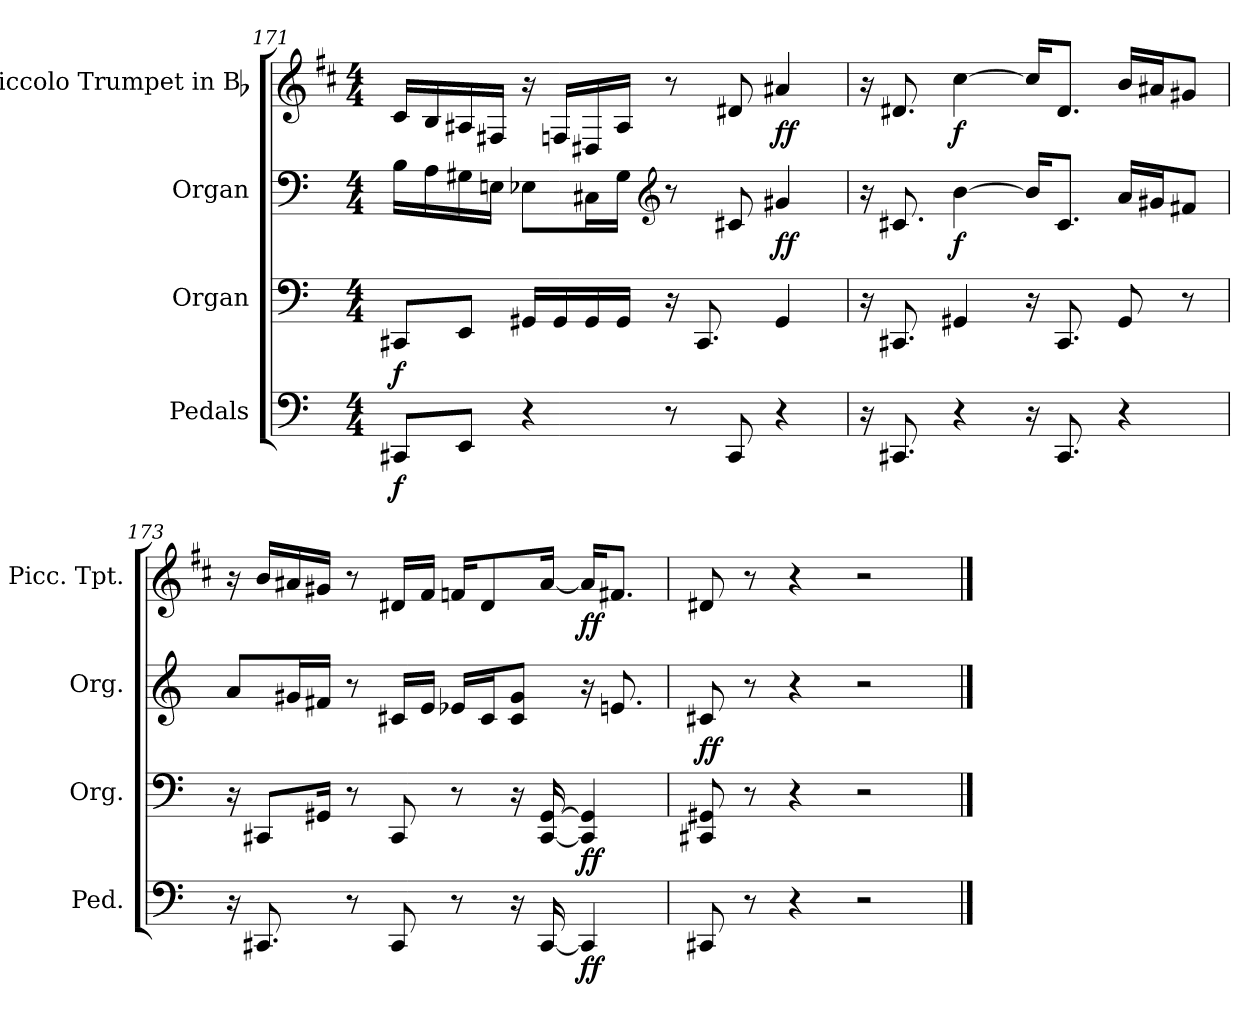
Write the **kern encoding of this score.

**kern	**dynam	**kern	**dynam	**kern	**dynam	**kern	**dynam
*part4	*part4	*part3	*part3	*part2	*part2	*part1	*part1
*staff4	*staff4	*staff3	*staff3	*staff2	*staff2	*staff1	*staff1
*I"Pedals	*	*I"Organ	*	*I"Organ	*	*I"Piccolo Trumpet in Bb	*
*I'Ped.	*	*I'Org.	*	*I'Org.	*	*I'Picc. Tpt.	*
!!LO:PB:g=z
*clefF4	*	*clefF4	*	*clefF4	*	*clefG2	*
*	*	*	*	*	*	*ITrd-6c-10	*
*k[]	*	*k[]	*	*k[]	*	*k[]	*
*C:	*	*C:	*	*C:	*	*C:	*
*M4/4	*	*M4/4	*	*M4/4	*	*M4/4	*
=171	=171	=171	=171	=171	=171	=171	=171
8CC#Xi/L	f	8CC#Xi/L	f	16Bi\LL	.	16bi/LL	.
.	.	.	.	16Ai\	.	16ai/	.
8EEi/J	.	8EEi/J	.	16G#Xi\	.	16g#Xi/	.
.	.	.	.	16Eni\JJ	.	16eni/JJ	.
4r	.	16GG#Xi/LL	.	8E-Xi\L	.	16r	.
.	.	16GG#i/	.	.	.	16e-Xi/LL	.
.	.	16GG#i/	.	16C#Xi\L	.	16c#Xi/	.
.	.	16GG#i/JJ	.	16G#i\JJ	.	16g#i/JJ	.
*	*	*	*	*clefG2	*	*	*
8r	.	16r	.	8r	.	8r	.
.	.	8.CC#i/	.	.	.	.	.
8CC#i/	.	.	.	8c#Xi/	.	8cc#Xi/	.
4r	.	4GG#i/	.	4g#Xi/	ff	4gg#Xi/	ff
=172	=172	=172	=172	=172	=172	=172	=172
16r	.	16r	.	16r	.	16r	.
8.CC#Xi/	.	8.CC#Xi/	.	8.c#Xi/	.	8.cc#Xi/	.
4r	.	4GG#Xi/	.	[4bi\	f	[4bbi\	f
16r	.	16r	.	16bi/KL]	.	16bbi/KL]	.
8.CC#i/	.	8.CC#i/	.	8.c#i/J	.	8.cc#i/J	.
4r	.	8GG#i/	.	16ai/LL	.	16aai/LL	.
.	.	.	.	16g#Xi/J	.	16gg#Xi/J	.
.	.	8r	.	8f#Xi/J	.	8ff#Xi/J	.
!!LO:LB:g=z
=173	=173	=173	=173	=173	=173	=173	=173
16r	.	16r	.	8ai/L	.	16r	.
8.CC#Xi/	.	8CC#Xi/L	.	.	.	16aai/LL	.
.	.	.	.	16g#Xi/L	.	16gg#Xi/	.
.	.	16GG#Xi/Jk	.	16f#Xi/JJ	.	16ff#Xi/JJ	.
8r	.	8r	.	8r	.	8r	.
8CC#i/	.	8CC#i/	.	16c#Xi/LL	.	16cc#Xi/LL	.
.	.	.	.	16ei/JJ	.	16eei/JJ	.
8r	.	8r	.	16e-Xi/LL	.	16ee-Xi/KL	.
.	.	.	.	16c#i/J	.	8cc#i/	.
16r	.	16r	.	8c#i/ 8g#iJ	.	.	.
[16CC#i/	.	[16CC#i/ [16GG#i	.	.	.	[16gg#i/Jk	.
4CC#i/]	ff	4CC#i/] 4GG#i]	ff	16r	.	16gg#i/KL]	ff
.	.	.	.	8.eni/	.	8.eeni/J	.
=174	=174	=174	=174	=174	=174	=174	=174
8CC#Xi/	.	8CC#Xi/ 8GG#Xi	.	8c#Xi/	ff	8cc#Xi/	.
8r	.	8r	.	8r	.	8r	.
4r	.	4r	.	4r	.	4r	.
2r	.	2r	.	2r	.	2r	.
==	==	==	==	==	==	==	==
*-	*-	*-	*-	*-	*-	*-	*-
